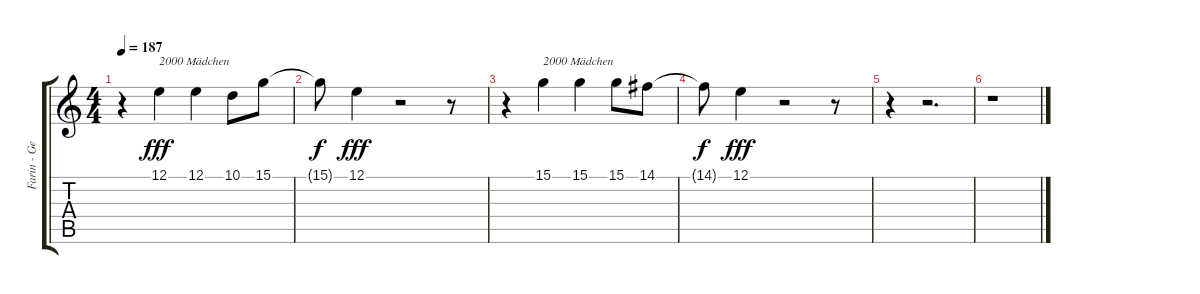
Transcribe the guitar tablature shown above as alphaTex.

\track ("Farin - Gesang" "Farin - Ge") {instrument tenorsax}
\staff {score tabs}
\tuning (E4 B3 G3 D3 A2 E2) {hide}
\ts (4 4)
\tempo 187
\clef g2
\ks c
r.4{dy fff} 12.1.4{txt "2000 Mädchen"} 12.1.4 10.1.8 15.1.8 |
15.1{t}.8{dy f} 12.1.4{dy fff} r.2 r.8 |
r.4 15.1.4{txt "2000 Mädchen"} 15.1.4 15.1.8 14.1.8 |
14.1{t}.8{dy f} 12.1.4{dy fff} r.2 r.8 |
r.4 r.2{d} |
r.1
